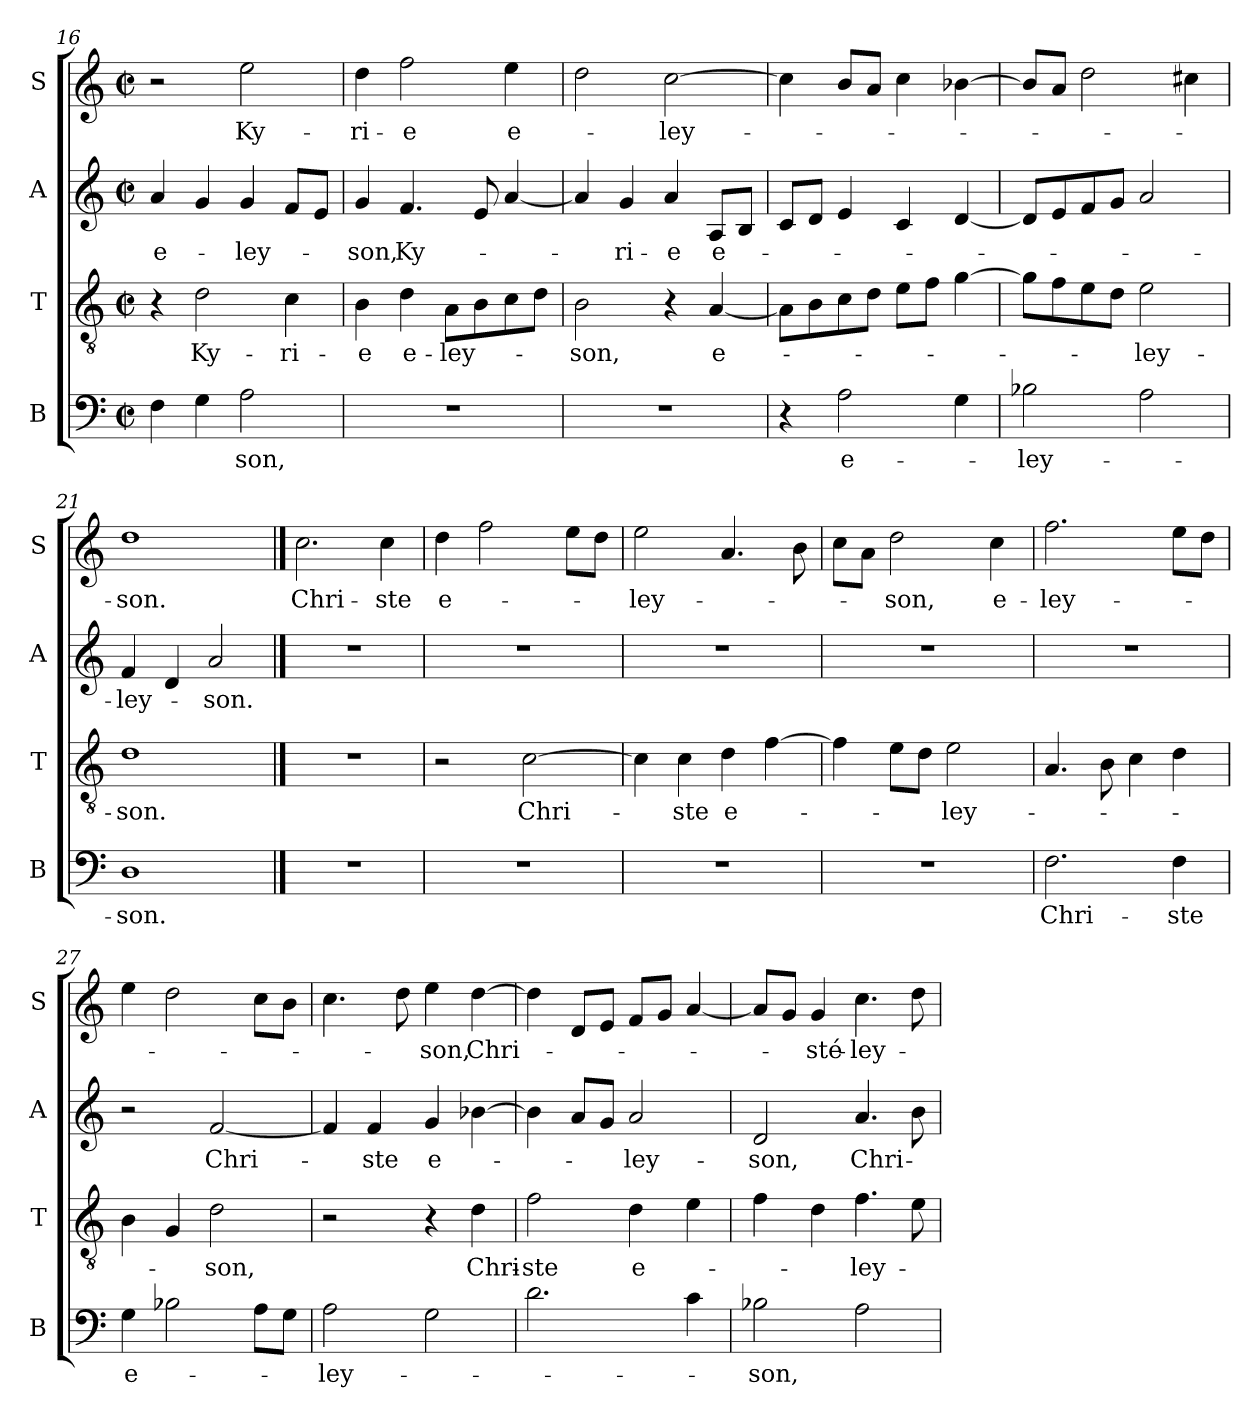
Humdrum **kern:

**kern	**text	**kern	**text	**kern	**text	**kern	**text
*part4	*part4	*part3	*part3	*part2	*part2	*part1	*part1
*staff4	*staff4	*staff3	*staff3	*staff2	*staff2	*staff1	*staff1
*I"B	*	*I"T	*	*I"A	*	*I"S	*
*I'B	*	*I'T	*	*I'A	*	*I'S	*
*clefF4	*	*clefGv2	*	*clefG2	*	*clefG2	*
*k[]	*	*k[]	*	*k[]	*	*k[]	*
*M2/2	*	*M2/2	*	*M2/2	*	*M2/2	*
*met(c|)	*	*met(c|)	*	*met(c|)	*	*met(c|)	*
=16	=16	=16	=16	=16	=16	=16	=16
!	!	!	!	!	!LO:LY:b	!	!
4F\	.	4r	.	4a/	e-	2r	.
!	!	!	!LO:LY:b	!	!	!	!
4G\	.	2d\	Ky-	4g/	.	.	.
!	!LO:LY:b	!	!	!	!LO:LY:b	!	!LO:LY:b
2A\	-son,	.	.	4g/	-ley-	2ee\	Ky-
!	!	!	!LO:LY:b	!	!	!	!
.	.	4c\	-ri-	8f/L	.	.	.
.	.	.	.	8e/J	.	.	.
=17	=17	=17	=17	=17	=17	=17	=17
!	!	!	!LO:LY:b	!	!LO:LY:b	!	!LO:LY:b
1r	.	4B\	-e	4g/	-son,	4dd\	-ri-
!	!	!	!LO:LY:b	!	!LO:LY:b	!	!LO:LY:b
.	.	4d\	e-	4.f/	Ky-	2ff\	-e
!	!	!	!LO:LY:b	!	!	!	!
.	.	8A\L	-ley-	.	.	.	.
.	.	8B\	.	8e/	.	.	.
!	!	!	!	!	!	!	!LO:LY:b
.	.	8c\	.	[4a/	.	4ee\	e-
.	.	8d\J	.	.	.	.	.
=18	=18	=18	=18	=18	=18	=18	=18
!	!	!	!LO:LY:b	!	!	!	!
1r	.	2B\	-son,	4a/]	.	2dd\	.
!	!	!	!	!	!LO:LY:b	!	!
.	.	.	.	4g/	-ri-	.	.
!	!	!	!	!	!LO:LY:b	!	!LO:LY:b
.	.	4r	.	4a/	-e	[2cc\	-ley-
!	!	!	!LO:LY:b	!	!LO:LY:b	!	!
.	.	[4A/	e-	8A/L	e-	.	.
.	.	.	.	8B/J	.	.	.
=19	=19	=19	=19	=19	=19	=19	=19
4r	.	8A\L]	.	8c/L	.	4cc\]	.
.	.	8B\	.	8d/J	.	.	.
!	!LO:LY:b	!	!	!	!	!	!
2A\	e-	8c\	.	4e/	.	8b/L	.
.	.	8d\J	.	.	.	8a/J	.
.	.	8e\L	.	4c/	.	4cc\	.
.	.	8f\J	.	.	.	.	.
4G\	.	[4g\	.	[4d/	.	[4b-X\	.
=20	=20	=20	=20	=20	=20	=20	=20
*	*	*	*	*	*	*MM72	*
!	!LO:LY:b	!	!	!	!	!	!
2B-X\	-ley-	8g\L]	.	8d/L]	.	8b-/L]	.
.	.	8f\	.	8e/	.	8a/J	.
.	.	8e\	.	8f/	.	2dd\	.
.	.	8d\J	.	8g/J	.	.	.
!	!	!	!LO:LY:b	!	!	!	!
2A\	.	2e\	-ley-	2a/	.	.	.
.	.	.	.	.	.	4cc#X\	.
=21	=21	=21	=21	=21	=21	=21	=21
!	!LO:LY:b	!	!LO:LY:b	!	!LO:LY:b	!	!LO:LY:b
1D	-son.	1d	-son.	4f/	-ley-	1dd	-son.
.	.	.	.	4d/	.	.	.
!	!	!	!	!	!LO:LY:b	!	!
.	.	.	.	2a/	-son.	.	.
==22	==22	==22	==22	==22	==22	==22	==22
*	*	*	*	*	*	*MM92	*
!	!	!	!	!	!	!	!LO:LY:b
1r	.	1r	.	1r	.	2.cc\	Chri-
!	!	!	!	!	!	!	!LO:LY:b
.	.	.	.	.	.	4cc\	-ste
=23	=23	=23	=23	=23	=23	=23	=23
!	!	!	!	!	!	!	!LO:LY:b
1r	.	2r	.	1r	.	4dd\	e-
.	.	.	.	.	.	2ff\	.
!	!	!	!LO:LY:b	!	!	!	!
.	.	[2c\	Chri-	.	.	.	.
.	.	.	.	.	.	8ee\L	.
.	.	.	.	.	.	8dd\J	.
=24	=24	=24	=24	=24	=24	=24	=24
!	!	!	!	!	!	!	!LO:LY:b
1r	.	4c\]	.	1r	.	2ee\	-ley-
!	!	!	!LO:LY:b	!	!	!	!
.	.	4c\	-ste	.	.	.	.
!	!	!	!LO:LY:b	!	!	!	!
.	.	4d\	e-	.	.	4.a/	.
.	.	[4f\	.	.	.	.	.
.	.	.	.	.	.	8b\	.
=25	=25	=25	=25	=25	=25	=25	=25
1r	.	4f\]	.	1r	.	8cc\L	.
.	.	.	.	.	.	8a\J	.
!	!	!	!	!	!	!	!LO:LY:b
.	.	8e\L	.	.	.	2dd\	-son,
.	.	8d\J	.	.	.	.	.
!	!	!	!LO:LY:b	!	!	!	!
.	.	2e\	-ley-	.	.	.	.
!	!	!	!	!	!	!	!LO:LY:b
.	.	.	.	.	.	4cc\	e-
=26	=26	=26	=26	=26	=26	=26	=26
!	!LO:LY:b	!	!	!	!	!	!LO:LY:b
2.F\	Chri-	4.A/	.	1r	.	2.ff\	-ley-
.	.	8B\	.	.	.	.	.
.	.	4c\	.	.	.	.	.
!	!LO:LY:b	!	!	!	!	!	!
4F\	-ste	4d\	.	.	.	8ee\L	.
.	.	.	.	.	.	8dd\J	.
=27	=27	=27	=27	=27	=27	=27	=27
!	!LO:LY:b	!	!	!	!	!	!
4G\	e-	4B\	.	2r	.	4ee\	.
2B-X\	.	4G/	.	.	.	2dd\	.
!	!	!	!LO:LY:b	!	!LO:LY:b	!	!
.	.	2d\	-son,	[2f/	Chri-	.	.
8A\L	.	.	.	.	.	8cc\L	.
8G\J	.	.	.	.	.	8b\J	.
=28	=28	=28	=28	=28	=28	=28	=28
!	!LO:LY:b	!	!	!	!	!	!
2A\	-ley-	2r	.	4f/]	.	4.cc\	.
!	!	!	!	!	!LO:LY:b	!	!
.	.	.	.	4f/	-ste	.	.
.	.	.	.	.	.	8dd\	.
!	!	!	!	!	!LO:LY:b	!	!LO:LY:b
2G\	.	4r	.	4g/	e-	4ee\	-son,
!	!	!	!LO:LY:b	!	!	!	!LO:LY:b
.	.	4d\	Chri-	[4b-X\	.	[4dd\	Chri-
=29	=29	=29	=29	=29	=29	=29	=29
!	!	!	!LO:LY:b	!	!	!	!
2.d\	.	2f\	-ste	4b-\]	.	4dd\]	.
.	.	.	.	8a/L	.	8d/L	.
.	.	.	.	8g/J	.	8e/J	.
!	!	!	!LO:LY:b	!	!LO:LY:b	!	!
.	.	4d\	e-	2a/	-ley-	8f/L	.
.	.	.	.	.	.	8g/J	.
4c\	.	4e\	.	.	.	[4a/	.
=30	=30	=30	=30	=30	=30	=30	=30
!	!LO:LY:b	!	!	!	!LO:LY:b	!	!
2B-X\	-son,	4f\	.	2d/	-son,	8a/L]	.
.	.	.	.	.	.	8g/J	.
!	!	!	!	!	!	!	!LO:LY:b
.	.	4d\	.	.	.	4g/	-sté-
!	!	!	!LO:LY:b	!	!LO:LY:b	!	!LO:LY:b
2A\	.	4.f\	-ley-	4.a/	Chri-	4.cc\	-ley-
.	.	8e\	.	8b\	.	8dd\	.
=	=	=	=	=	=	=	=
*-	*-	*-	*-	*-	*-	*-	*-
